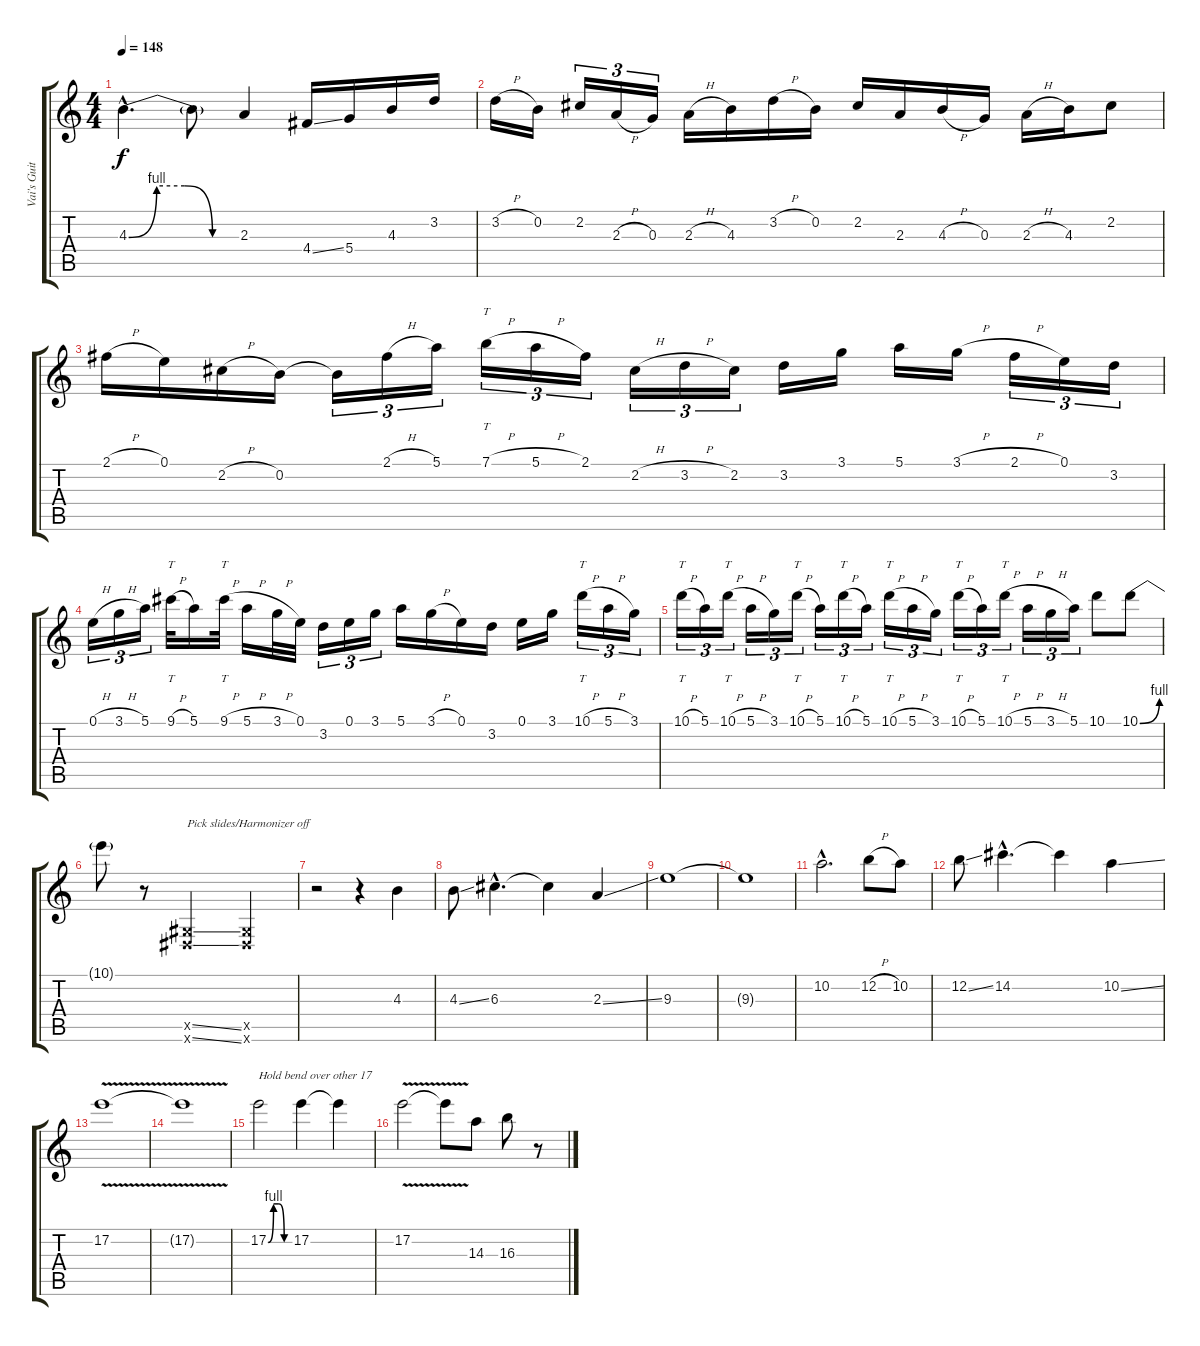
\track ("Vai's Guitar 1" "Vai's Guit") {instrument distortionguitar}
\staff {score tabs}
\tuning (E4 B3 G3 D3 A2 E2) {hide}
\ts (4 4)
\tempo 148
\clef g2
\ks c
4.3{be (custom 0 0 15 4 30 4 45 0 60 0) hac}.4{d dy f} 4.3{t}.8 2.3.4 4.4{ss}.16 5.4.16 4.3.16 3.2.16 |
3.2{h}.16 0.2.16 2.2.16{tu (3 2)} 2.3{h}.16{tu (3 2)} 0.3.16{tu (3 2)} 2.3{h}.16 4.3.16 3.2{h}.16 0.2.16 2.2.16 2.3.16 4.3{h}.16 0.3.16 2.3{h}.16 4.3.16 2.2.8 |
2.1{h}.16 0.1.16 2.2{h}.16 0.2.16 0.2{t}.16{tu (3 2)} 2.1{h}.16{tu (3 2)} 5.1.16{tu (3 2)} 7.1{h}.16{tt tu (3 2)} 5.1{h}.16{tu (3 2)} 2.1.16{tu (3 2)} 2.2{h}.16{tu (3 2)} 3.2{h}.16{tu (3 2)} 2.2.16{tu (3 2)} 3.2.16 3.1.16 5.1.16 3.1{h}.16 2.1{h}.16{tu (3 2)} 0.1.16{tu (3 2)} 3.2.16{tu (3 2)} |
0.1{h}.16{tu (3 2)} 3.1{h}.16{tu (3 2)} 5.1.16{tu (3 2)} 9.1{h}.32{tt} 5.1.16 9.1{h}.32{tt} 5.1{h}.16 3.1{h}.32 0.1.32 3.2.16{tu (3 2)} 0.1.16{tu (3 2)} 3.1.16{tu (3 2)} 5.1.16 3.1{h}.16 0.1.16 3.2.16 0.1.16 3.1.16 10.1{h}.16{tt tu (3 2)} 5.1{h}.16{tu (3 2)} 3.1.16{tu (3 2)} |
10.1{h}.16{tt tu (3 2)} 5.1.16{tu (3 2)} 10.1{h}.16{tt tu (3 2)} 5.1{h}.16{tu (3 2)} 3.1.16{tu (3 2)} 10.1{h}.16{tt tu (3 2)} 5.1.16{tu (3 2)} 10.1{h}.16{tt tu (3 2)} 5.1.16{tu (3 2)} 10.1{h}.16{tt tu (3 2)} 5.1{h}.16{tu (3 2)} 3.1.16{tu (3 2)} 10.1{h}.16{tt tu (3 2)} 5.1.16{tu (3 2)} 10.1{h}.16{tt tu (3 2)} 5.1{h}.16{tu (3 2)} 3.1{h}.16{tu (3 2)} 5.1.16{tu (3 2)} 10.1.8 10.1{be (bend 0 0 60 4)}.8 |
10.1{t}.8 r.8 (-1.5{ss x} -1.6{ss x}).2{txt "Pick slides/Harmonizer off"} (-1.5{x} -1.6{x}).4 |
r.2 r.4 4.3.4 |
4.3{ss}.8 6.3{hac}.4{d} 6.3{t}.4 2.3{ss}.4 |
9.3.1 |
9.3{t}.1 |
10.2{hac}.2{d} 12.2{h}.8 10.2.8 |
12.2{ss}.8 14.2{hac}.4{d} 14.2{t}.4 10.2{ss}.4 |
17.2{v}.1 |
17.2{t}.1 |
17.2{be (custom 0 0 15 4 30 4 45 0 60 0)}.2{txt "Hold bend over other 17"} 17.2.4 17.2{t}.4 |
17.2{v}.2 17.2{t}.8 14.3.8 16.3.8 r.8
